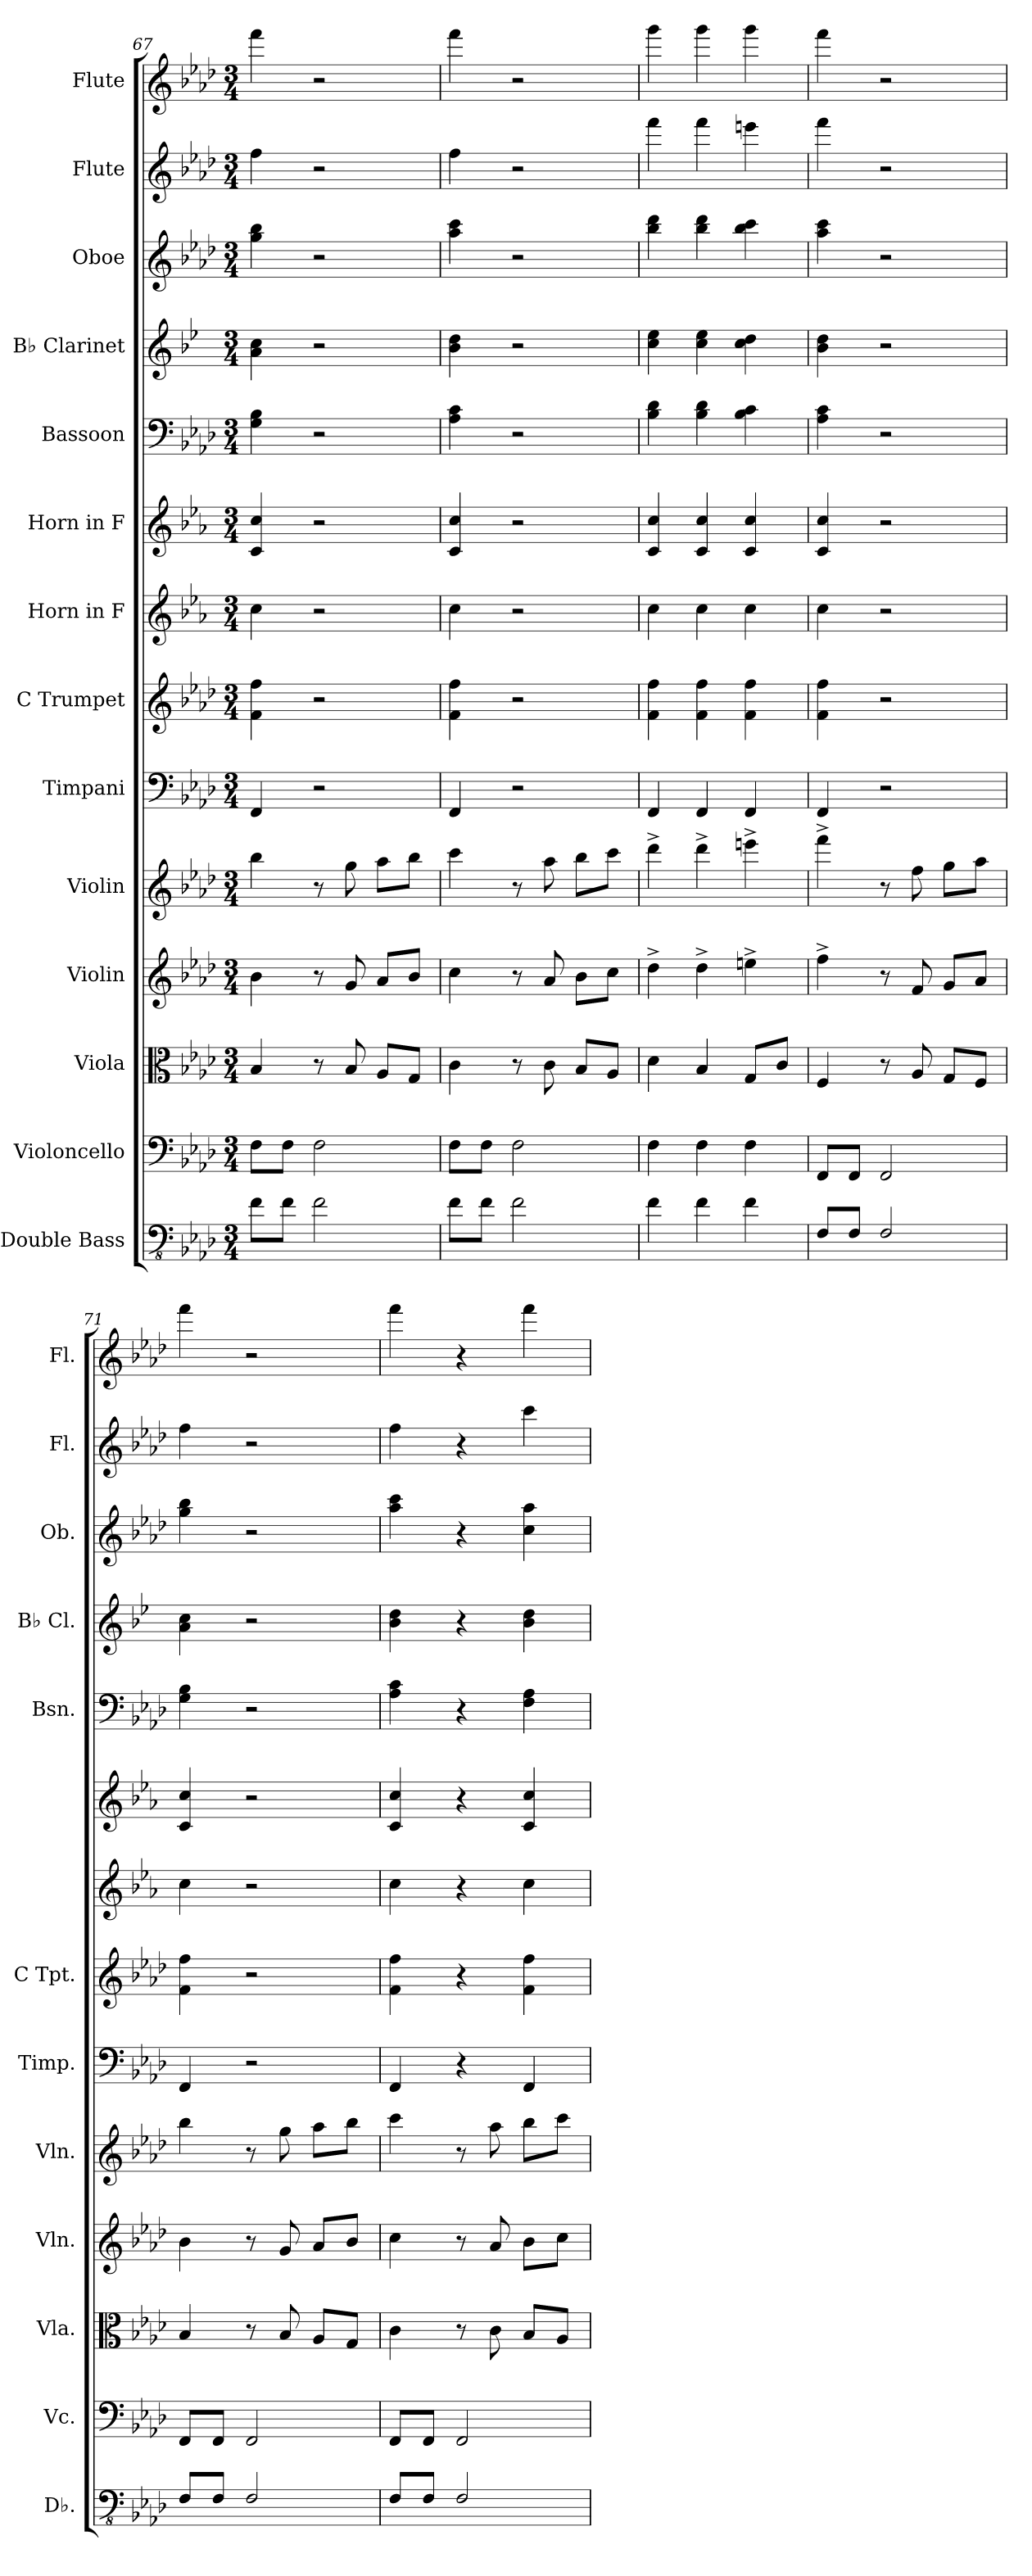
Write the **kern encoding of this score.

**kern	**kern	**kern	**kern	**kern	**kern	**kern	**kern	**kern	**kern	**kern	**kern	**kern	**kern
*part14	*part13	*part12	*part11	*part10	*part9	*part8	*part7	*part6	*part5	*part4	*part3	*part2	*part1
*staff14	*staff13	*staff12	*staff11	*staff10	*staff9	*staff8	*staff7	*staff6	*staff5	*staff4	*staff3	*staff2	*staff1
*I"Double Bass	*I"Violoncello	*I"Viola	*I"Violin	*I"Violin	*I"Timpani	*I"C Trumpet	*I"Horn in F	*I"Horn in F	*I"Bassoon	*I"B♭ Clarinet	*I"Oboe	*I"Flute	*I"Flute
*I'Db.	*I'Vc.	*I'Vla.	*I'Vln.	*I'Vln.	*I'Timp.	*I'C Tpt.	*	*	*I'Bsn.	*I'B♭ Cl.	*I'Ob.	*I'Fl.	*I'Fl.
*clefFv4	*clefF4	*clefC3	*clefG2	*clefG2	*clefF4	*clefG2	*clefG2	*clefG2	*clefF4	*clefG2	*clefG2	*clefG2	*clefG2
*ITrd7c12	*	*	*	*	*	*	*ITrd4c7	*ITrd4c7	*	*ITrd1c2	*	*	*
*k[b-e-a-d-]	*k[b-e-a-d-]	*k[b-e-a-d-]	*k[b-e-a-d-]	*k[b-e-a-d-]	*k[b-e-a-d-]	*k[b-e-a-d-]	*k[b-e-a-d-]	*k[b-e-a-d-]	*k[b-e-a-d-]	*k[b-e-a-d-]	*k[b-e-a-d-]	*k[b-e-a-d-]	*k[b-e-a-d-]
*M3/4	*M3/4	*M3/4	*M3/4	*M3/4	*M3/4	*M3/4	*M3/4	*M3/4	*M3/4	*M3/4	*M3/4	*M3/4	*M3/4
=67	=67	=67	=67	=67	=67	=67	=67	=67	=67	=67	=67	=67	=67
8FF\L	8F\L	4B-/	4b-\	4bb-\	4FF/	4f\ 4ff\	4f\	4F/ 4f/	4G\ 4B-\	4g\ 4b-\	4gg\ 4bb-\	4ff\	4fff\
8FF\J	8F\J	.	.	.	.	.	.	.	.	.	.	.	.
2FF\	2F\	8r	8r	8r	2r	2r	2r	2r	2r	2r	2r	2r	2r
.	.	8B-/	8g/	8gg\	.	.	.	.	.	.	.	.	.
.	.	8A-/L	8a-/L	8aa-\L	.	.	.	.	.	.	.	.	.
.	.	8G/J	8b-/J	8bb-\J	.	.	.	.	.	.	.	.	.
=68	=68	=68	=68	=68	=68	=68	=68	=68	=68	=68	=68	=68	=68
8FF\L	8F\L	4c\	4cc\	4ccc\	4FF/	4f\ 4ff\	4f\	4F/ 4f/	4A-\ 4c\	4a-\ 4cc\	4aa-\ 4ccc\	4ff\	4fff\
8FF\J	8F\J	.	.	.	.	.	.	.	.	.	.	.	.
2FF\	2F\	8r	8r	8r	2r	2r	2r	2r	2r	2r	2r	2r	2r
.	.	8c\	8a-/	8aa-\	.	.	.	.	.	.	.	.	.
.	.	8B-/L	8b-\L	8bb-\L	.	.	.	.	.	.	.	.	.
.	.	8A-/J	8cc\J	8ccc\J	.	.	.	.	.	.	.	.	.
!!LO:PB:g=z
=69	=69	=69	=69	=69	=69	=69	=69	=69	=69	=69	=69	=69	=69
4FF\	4F\	4d-\	4dd-^\	4ddd-^\	4FF/	4f\ 4ff\	4f\	4F/ 4f/	4B-\ 4d-\	4b-\ 4dd-\	4bb-\ 4ddd-\	4fff\	4ggg\
4FF\	4F\	4B-/	4dd-^\	4ddd-^\	4FF/	4f\ 4ff\	4f\	4F/ 4f/	4B-\ 4d-\	4b-\ 4dd-\	4bb-\ 4ddd-\	4fff\	4ggg\
4FF\	4F\	8G/L	4een^\	4eeen^\	4FF/	4f\ 4ff\	4f\	4F/ 4f/	4B-\ 4c\	4b-\ 4cc\	4bb-\ 4ccc\	4eeen\	4ggg\
.	.	8c/J	.	.	.	.	.	.	.	.	.	.	.
=70	=70	=70	=70	=70	=70	=70	=70	=70	=70	=70	=70	=70	=70
8FFF/L	8FF/L	4F/	4ff^\	4fff^\	4FF/	4f\ 4ff\	4f\	4F/ 4f/	4A-\ 4c\	4a-\ 4cc\	4aa-\ 4ccc\	4fff\	4fff\
8FFF/J	8FF/J	.	.	.	.	.	.	.	.	.	.	.	.
2FFF/	2FF/	8r	8r	8r	2r	2r	2r	2r	2r	2r	2r	2r	2r
.	.	8A-/	8f/	8ff\	.	.	.	.	.	.	.	.	.
.	.	8G/L	8g/L	8gg\L	.	.	.	.	.	.	.	.	.
.	.	8F/J	8a-/J	8aa-\J	.	.	.	.	.	.	.	.	.
=71	=71	=71	=71	=71	=71	=71	=71	=71	=71	=71	=71	=71	=71
8FFF/L	8FF/L	4B-/	4b-\	4bb-\	4FF/	4f\ 4ff\	4f\	4F/ 4f/	4G\ 4B-\	4g\ 4b-\	4gg\ 4bb-\	4ff\	4fff\
8FFF/J	8FF/J	.	.	.	.	.	.	.	.	.	.	.	.
2FFF/	2FF/	8r	8r	8r	2r	2r	2r	2r	2r	2r	2r	2r	2r
.	.	8B-/	8g/	8gg\	.	.	.	.	.	.	.	.	.
.	.	8A-/L	8a-/L	8aa-\L	.	.	.	.	.	.	.	.	.
.	.	8G/J	8b-/J	8bb-\J	.	.	.	.	.	.	.	.	.
=72	=72	=72	=72	=72	=72	=72	=72	=72	=72	=72	=72	=72	=72
8FFF/L	8FF/L	4c\	4cc\	4ccc\	4FF/	4f\ 4ff\	4f\	4F/ 4f/	4A-\ 4c\	4a-\ 4cc\	4aa-\ 4ccc\	4ff\	4fff\
8FFF/J	8FF/J	.	.	.	.	.	.	.	.	.	.	.	.
2FFF/	2FF/	8r	8r	8r	4r	4r	4r	4r	4r	4r	4r	4r	4r
.	.	8c\	8a-/	8aa-\	.	.	.	.	.	.	.	.	.
.	.	8B-/L	8b-\L	8bb-\L	4FF/	4f\ 4ff\	4f\	4F/ 4f/	4F\ 4A-\	4a-\ 4cc\	4cc\ 4aa-\	4ccc\	4fff\
.	.	8A-/J	8cc\J	8ccc\J	.	.	.	.	.	.	.	.	.
=	=	=	=	=	=	=	=	=	=	=	=	=	=
*-	*-	*-	*-	*-	*-	*-	*-	*-	*-	*-	*-	*-	*-
